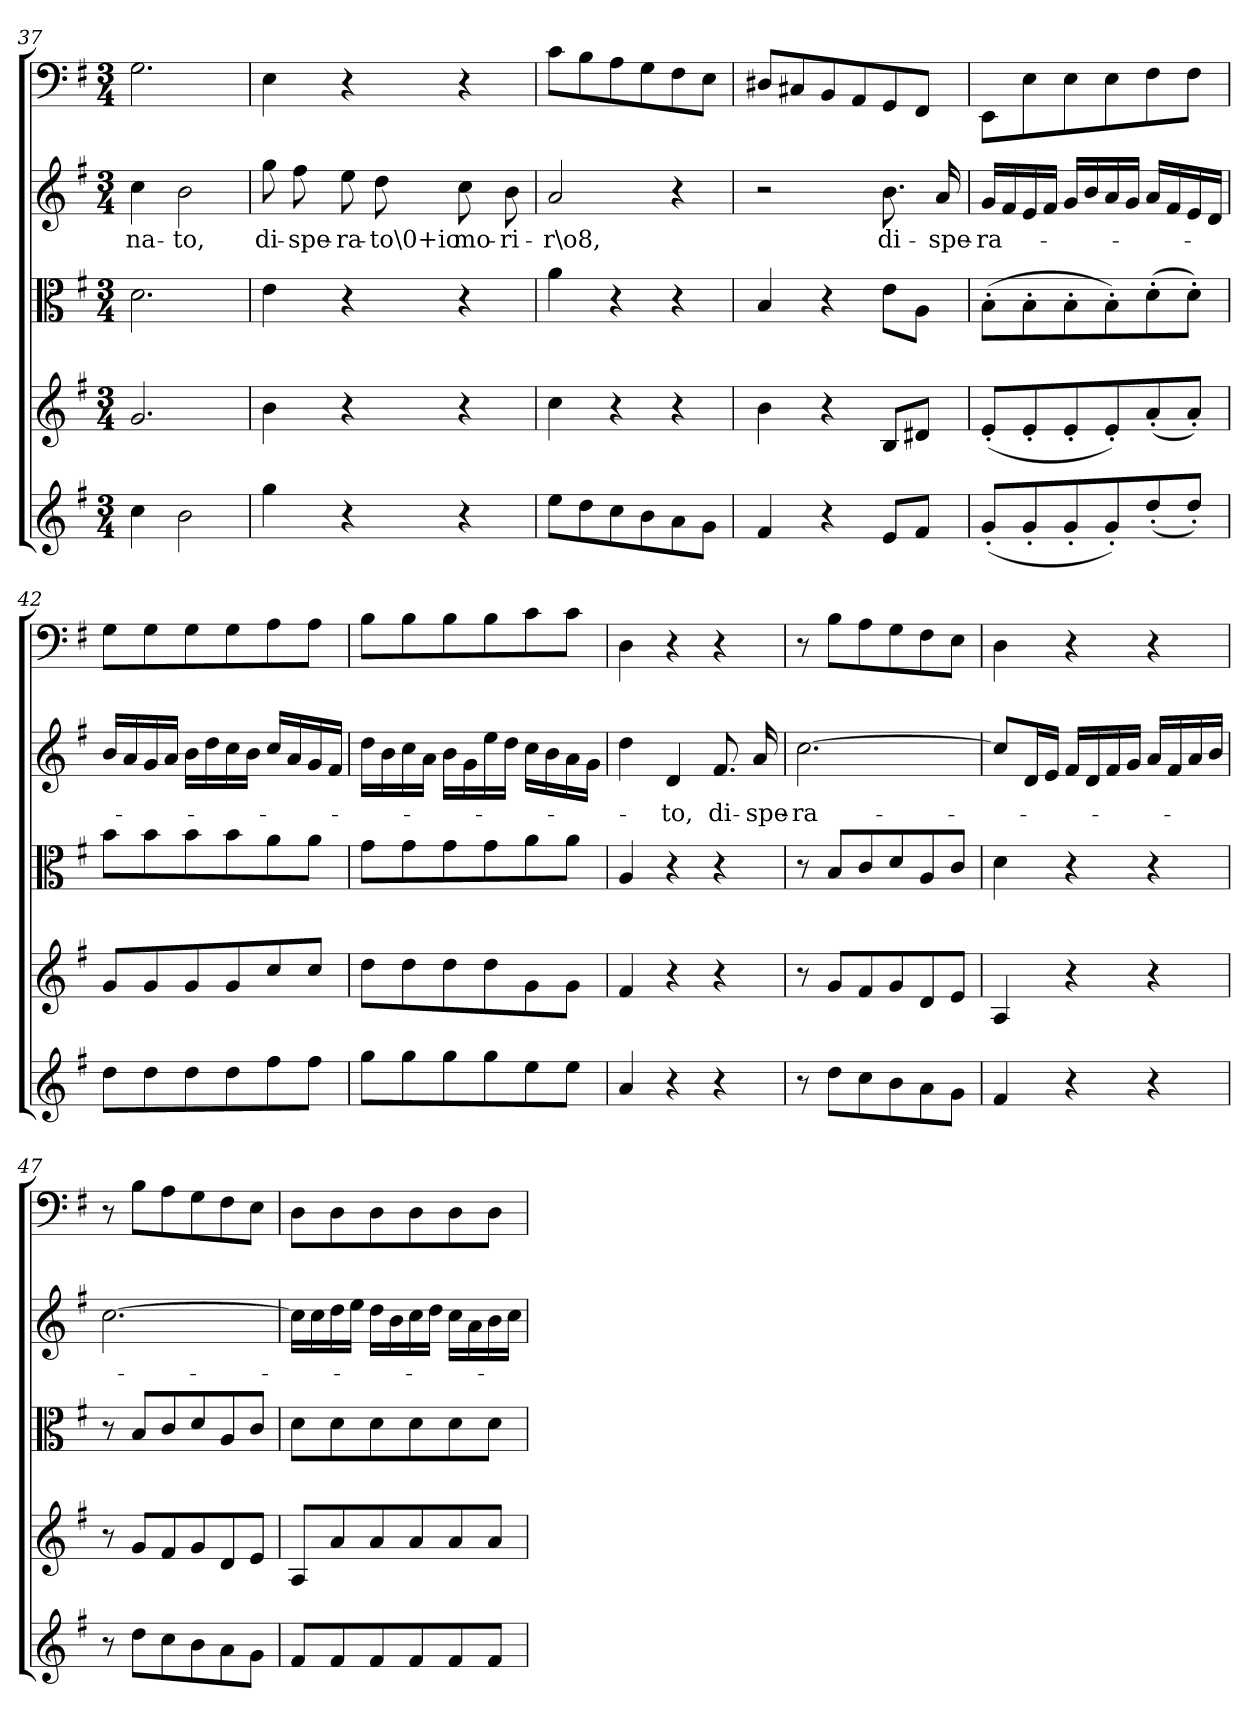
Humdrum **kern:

**kern	**kern	**kern	**kern	**text	**kern
*part5	*part4	*part3	*part2	*part2	*part1
*staff5	*staff4	*staff3	*staff2	*staff2	*staff1
*clefG2	*clefG2	*clefC3	*clefG2	*	*clefF4
*k[f#]	*k[f#]	*k[f#]	*k[f#]	*	*k[f#]
*e:	*e:	*e:	*e:	*	*e:
*M3/4	*M3/4	*M3/4	*M3/4	*	*M3/4
=37	=37	=37	=37	=37	=37
4cc\	2.g/	2.d\	4cc\	-na-	2.G\
2b\	.	.	2b\	-to,	.
=38	=38	=38	=38	=38	=38
4gg\	4b\	4e\	8gg\	di-	4E\
.	.	.	8ff#\	-spe-	.
4r	4r	4r	8ee\	-ra-	4r
.	.	.	8dd\	-to\0+io	.
4r	4r	4r	8cc\	mo-	4r
.	.	.	8b\	-ri-	.
=39	=39	=39	=39	=39	=39
8ee\L	4cc\	4a\	2a/	-r\o8,	8c\L
8dd\	.	.	.	.	8B\
8cc\	4r	4r	.	.	8A\
8b\	.	.	.	.	8G\
8a\	4r	4r	4r	.	8F#\
8g\J	.	.	.	.	8E\J
=40	=40	=40	=40	=40	=40
4f#/	4b\	4B/	2r	.	8D#X/L
.	.	.	.	.	8C#X/
4r	4r	4r	.	.	8BB/
.	.	.	.	.	8AA/
8e/L	8B/L	8e\L	8.b\	di-	8GG/
8f#/J	8d#X/J	8A\J	.	.	8FF#/J
.	.	.	16a/	-spe-	.
=41	=41	=41	=41	=41	=41
(8g'/L	(8e'/L	(8B'\L	16g/LL	-ra-	8EE\L
.	.	.	16f#/	.	.
8g'/	8e'/	8B'\	16e/	.	8E\
.	.	.	16f#/JJ	.	.
8g'/	8e'/	8B'\	16g/LL	.	8E\
.	.	.	16b/	.	.
8g'/)	8e'/)	8B'\)	16a/	.	8E\
.	.	.	16g/JJ	.	.
(8dd'/	(8a'/	(8d'\	16a/LL	.	8F#\
.	.	.	16f#/	.	.
8dd'/J)	8a'/J)	8d'\J)	16e/	.	8F#\J
.	.	.	16d/JJ	.	.
=42	=42	=42	=42	=42	=42
8dd\L	8g/L	8b\L	16b/LL	.	8G\L
.	.	.	16a/	.	.
8dd\	8g/	8b\	16g/	.	8G\
.	.	.	16a/JJ	.	.
8dd\	8g/	8b\	16b\LL	.	8G\
.	.	.	16dd\	.	.
8dd\	8g/	8b\	16cc\	.	8G\
.	.	.	16b\JJ	.	.
8ff#\	8cc/	8a\	16cc/LL	.	8A\
.	.	.	16a/	.	.
8ff#\J	8cc/J	8a\J	16g/	.	8A\J
.	.	.	16f#/JJ	.	.
=43	=43	=43	=43	=43	=43
8gg\L	8dd\L	8g\L	16dd\LL	.	8B\L
.	.	.	16b\	.	.
8gg\	8dd\	8g\	16cc\	.	8B\
.	.	.	16a\JJ	.	.
8gg\	8dd\	8g\	16b\LL	.	8B\
.	.	.	16g\	.	.
8gg\	8dd\	8g\	16ee\	.	8B\
.	.	.	16dd\JJ	.	.
8ee\	8g\	8a\	16cc\LL	.	8c\
.	.	.	16b\	.	.
8ee\J	8g\J	8a\J	16a\	.	8c\J
.	.	.	16g\JJ	.	.
=44	=44	=44	=44	=44	=44
4a/	4f#/	4A/	4dd\	.	4D\
4r	4r	4r	4d/	-to,	4r
4r	4r	4r	8.f#/	di-	4r
.	.	.	16a/	-spe-	.
=45	=45	=45	=45	=45	=45
8r	8r	8r	[2.cc\	-ra-	8r
8dd\L	8g/L	8B/L	.	.	8B\L
8cc\	8f#/	8c/	.	.	8A\
8b\	8g/	8d/	.	.	8G\
8a\	8d/	8A/	.	.	8F#\
8g\J	8e/J	8c/J	.	.	8E\J
=46	=46	=46	=46	=46	=46
4f#/	4A/	4d\	8cc/L]	.	4D\
.	.	.	16d/L	.	.
.	.	.	16e/JJ	.	.
4r	4r	4r	16f#/LL	.	4r
.	.	.	16d/	.	.
.	.	.	16f#/	.	.
.	.	.	16g/JJ	.	.
4r	4r	4r	16a/LL	.	4r
.	.	.	16f#/	.	.
.	.	.	16a/	.	.
.	.	.	16b/JJ	.	.
=47	=47	=47	=47	=47	=47
8r	8r	8r	[2.cc\	.	8r
8dd\L	8g/L	8B/L	.	.	8B\L
8cc\	8f#/	8c/	.	.	8A\
8b\	8g/	8d/	.	.	8G\
8a\	8d/	8A/	.	.	8F#\
8g\J	8e/J	8c/J	.	.	8E\J
=48	=48	=48	=48	=48	=48
8f#/L	8A/L	8d\L	16cc\LL]	.	8D\L
.	.	.	16cc\	.	.
8f#/	8a/	8d\	16dd\	.	8D\
.	.	.	16ee\JJ	.	.
8f#/	8a/	8d\	16dd\LL	.	8D\
.	.	.	16b\	.	.
8f#/	8a/	8d\	16cc\	.	8D\
.	.	.	16dd\JJ	.	.
8f#/	8a/	8d\	16cc\LL	.	8D\
.	.	.	16a\	.	.
8f#/J	8a/J	8d\J	16b\	.	8D\J
.	.	.	16cc\JJ	.	.
=	=	=	=	=	=
*-	*-	*-	*-	*-	*-
